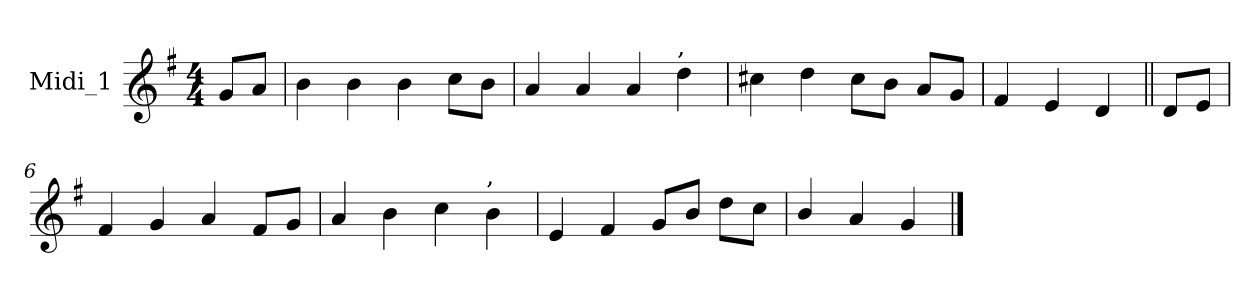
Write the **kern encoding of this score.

**kern
*part1
*staff1
*I"Midi_1
*clefG2
*k[f#]
*G:
*M4/4
=
8gL
8aJ
=1
4b
4b
4b
8ccL
8bJ
=2
4a
4a
4a
!LO:TX:a:t=,
4dd
!!LO:LB:g=z
=3
4cc#X
4dd
8cc#L
8bJ
8aL
8gJ
=4
4f#
4e
4d
=5||
8dL
8eJ
=6
4f#
4g
4a
8f#L
8gJ
!!LO:LB:g=z
=7
4a
4b
4cc
!LO:TX:a:t=,
4b
=8
4e
4f#
8gL
8bJ
8ddL
8ccJ
=9
4b/
4a
4g
==
*-
